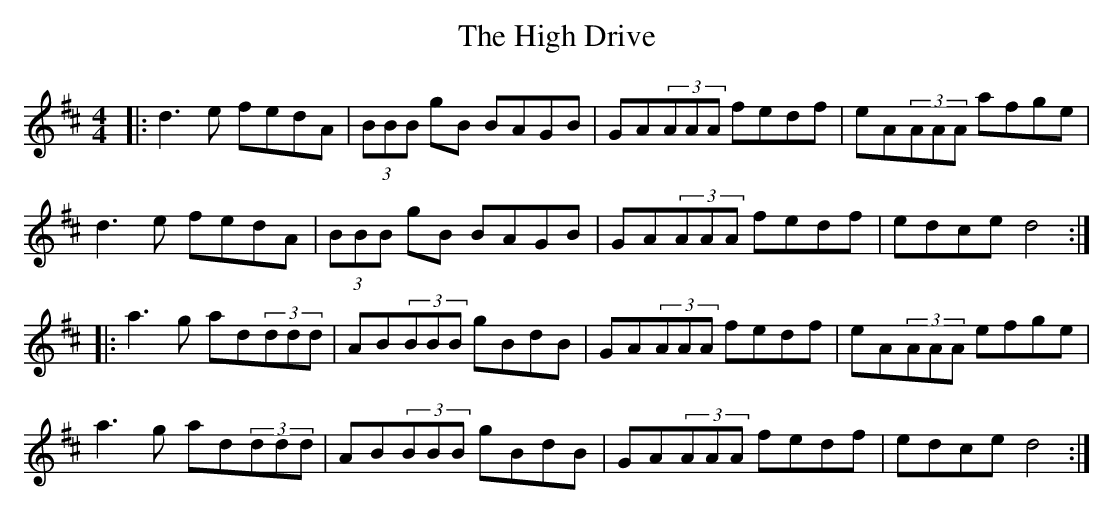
X:1
T: The High Drive
M: 4/4
L: 1/8
K: Dmaj
|:d3 e fedA|(3BBB gB BAGB|GA(3AAA fedf|eA(3AAA afge|
d3 e fedA|(3BBB gB BAGB|GA(3AAA fedf|edce d4:|
|:a3 g ad(3ddd|AB(3BBB gBdB|GA(3AAA fedf|eA(3AAA efge|
a3 g ad(3ddd|AB(3BBB gBdB|GA(3AAA fedf|edce d4:|
